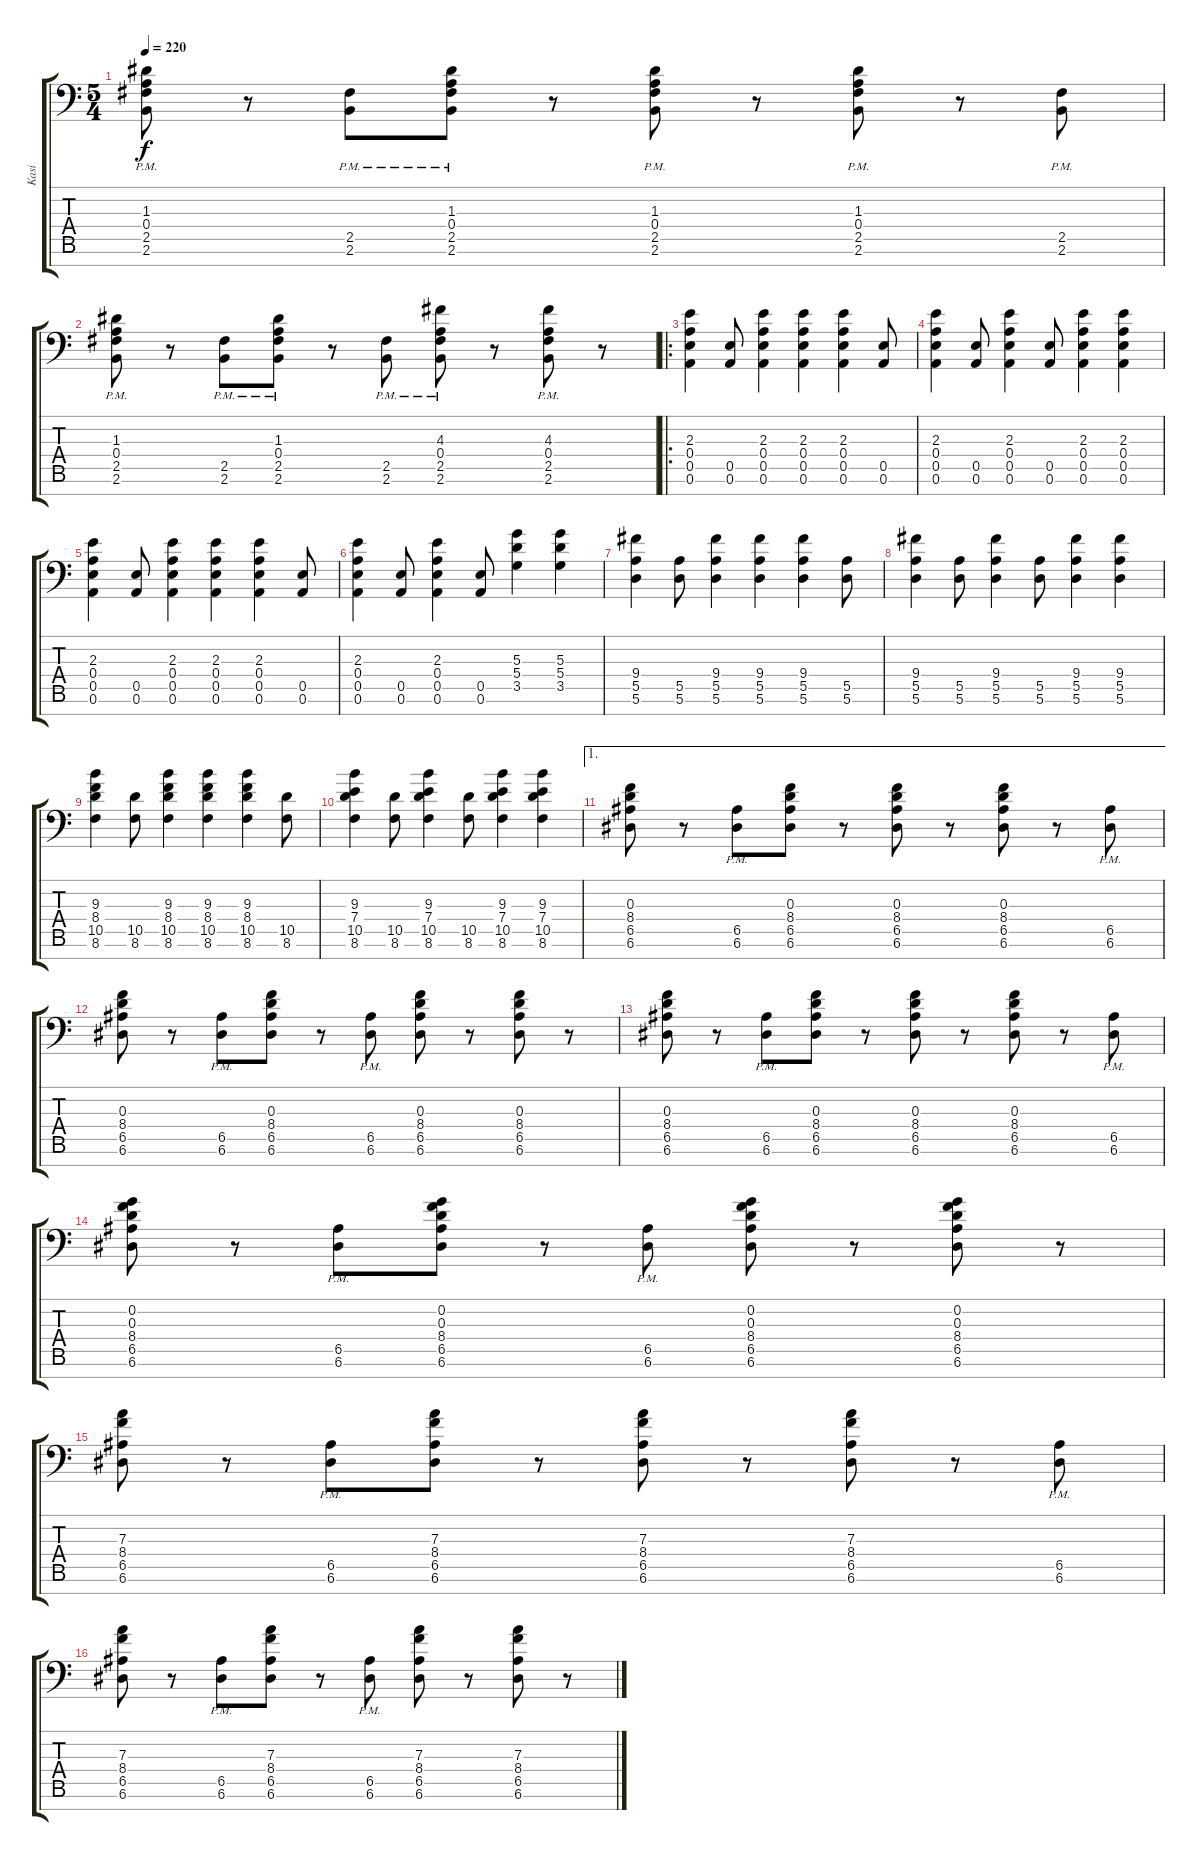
\track ("Kasi" "Kasi") {instrument overdrivenguitar}
\staff {score tabs}
\tuning (B3 G3 D3 A2 E2 A1 E1) {hide}
\ts (5 4)
\tempo 220
\clef f4
\ks c
(1.3 0.4{pm} 2.5{pm} 2.6{pm}).8{dy f} r.8 (2.5{pm} 2.6{pm}).8 (1.3 0.4{pm} 2.5{pm} 2.6{pm}).8 r.8 (1.3 0.4{pm} 2.5{pm} 2.6{pm}).8 r.8 (1.3 0.4{pm} 2.5{pm} 2.6{pm}).8 r.8 (2.5{pm} 2.6{pm}).8 |
(1.3 0.4{pm} 2.5{pm} 2.6{pm}).8 r.8 (2.5{pm} 2.6{pm}).8 (1.3 0.4{pm} 2.5{pm} 2.6{pm}).8 r.8 (2.5{pm} 2.6{pm}).8 (4.3 0.4{pm} 2.5{pm} 2.6{pm}).8 r.8 (4.3 0.4{pm} 2.5{pm} 2.6{pm}).8 r.8 |
\ro
(2.3 0.4 0.5 0.6).4 (0.5 0.6).8 (2.3 0.4 0.5 0.6).4 (2.3 0.4 0.5 0.6).4 (2.3 0.4 0.5 0.6).4 (0.5 0.6).8 |
(2.3 0.4 0.5 0.6).4 (0.5 0.6).8 (2.3 0.4 0.5 0.6).4 (0.5 0.6).8 (2.3 0.4 0.5 0.6).4 (2.3 0.4 0.5 0.6).4 |
(2.3 0.4 0.5 0.6).4 (0.5 0.6).8 (2.3 0.4 0.5 0.6).4 (2.3 0.4 0.5 0.6).4 (2.3 0.4 0.5 0.6).4 (0.5 0.6).8 |
(2.3 0.4 0.5 0.6).4 (0.5 0.6).8 (2.3 0.4 0.5 0.6).4 (0.5 0.6).8 (5.3 5.4 3.5).4 (5.3 5.4 3.5).4 |
(9.4 5.5 5.6).4 (5.5 5.6).8 (9.4 5.5 5.6).4 (9.4 5.5 5.6).4 (9.4 5.5 5.6).4 (5.5 5.6).8 |
(9.4 5.5 5.6).4 (5.5 5.6).8 (9.4 5.5 5.6).4 (5.5 5.6).8 (9.4 5.5 5.6).4 (9.4 5.5 5.6).4 |
(9.3 8.4 10.5 8.6).4 (10.5 8.6).8 (9.3 8.4 10.5 8.6).4 (9.3 8.4 10.5 8.6).4 (9.3 8.4 10.5 8.6).4 (10.5 8.6).8 |
(9.3 7.4 10.5 8.6).4 (10.5 8.6).8 (9.3 7.4 10.5 8.6).4 (10.5 8.6).8 (9.3 7.4 10.5 8.6).4 (9.3 7.4 10.5 8.6).4 |
\ae 1
(0.3 8.4 6.5 6.6).8 r.8 (6.5{pm} 6.6{pm}).8 (0.3 8.4 6.5 6.6).8 r.8 (0.3 8.4 6.5 6.6).8 r.8 (0.3 8.4 6.5 6.6).8 r.8 (6.5{pm} 6.6{pm}).8 |
(0.3 8.4 6.5 6.6).8 r.8 (6.5{pm} 6.6{pm}).8 (0.3 8.4 6.5 6.6).8 r.8 (6.5{pm} 6.6{pm}).8 (0.3 8.4 6.5 6.6).8 r.8 (0.3 8.4 6.5 6.6).8 r.8 |
(0.3 8.4 6.5 6.6).8 r.8 (6.5{pm} 6.6{pm}).8 (0.3 8.4 6.5 6.6).8 r.8 (0.3 8.4 6.5 6.6).8 r.8 (0.3 8.4 6.5 6.6).8 r.8 (6.5{pm} 6.6{pm}).8 |
(0.2 0.3 8.4 6.5 6.6).8 r.8 (6.5{pm} 6.6{pm}).8 (0.2 0.3 8.4 6.5 6.6).8 r.8 (6.5{pm} 6.6{pm}).8 (0.2 0.3 8.4 6.5 6.6).8 r.8 (0.2 0.3 8.4 6.5 6.6).8 r.8 |
(7.3 8.4 6.5 6.6).8 r.8 (6.5{pm} 6.6{pm}).8 (7.3 8.4 6.5 6.6).8 r.8 (7.3 8.4 6.5 6.6).8 r.8 (7.3 8.4 6.5 6.6).8 r.8 (6.5{pm} 6.6{pm}).8 |
(7.3 8.4 6.5 6.6).8 r.8 (6.5{pm} 6.6{pm}).8 (7.3 8.4 6.5 6.6).8 r.8 (6.5{pm} 6.6{pm}).8 (7.3 8.4 6.5 6.6).8 r.8 (7.3 8.4 6.5 6.6).8 r.8
